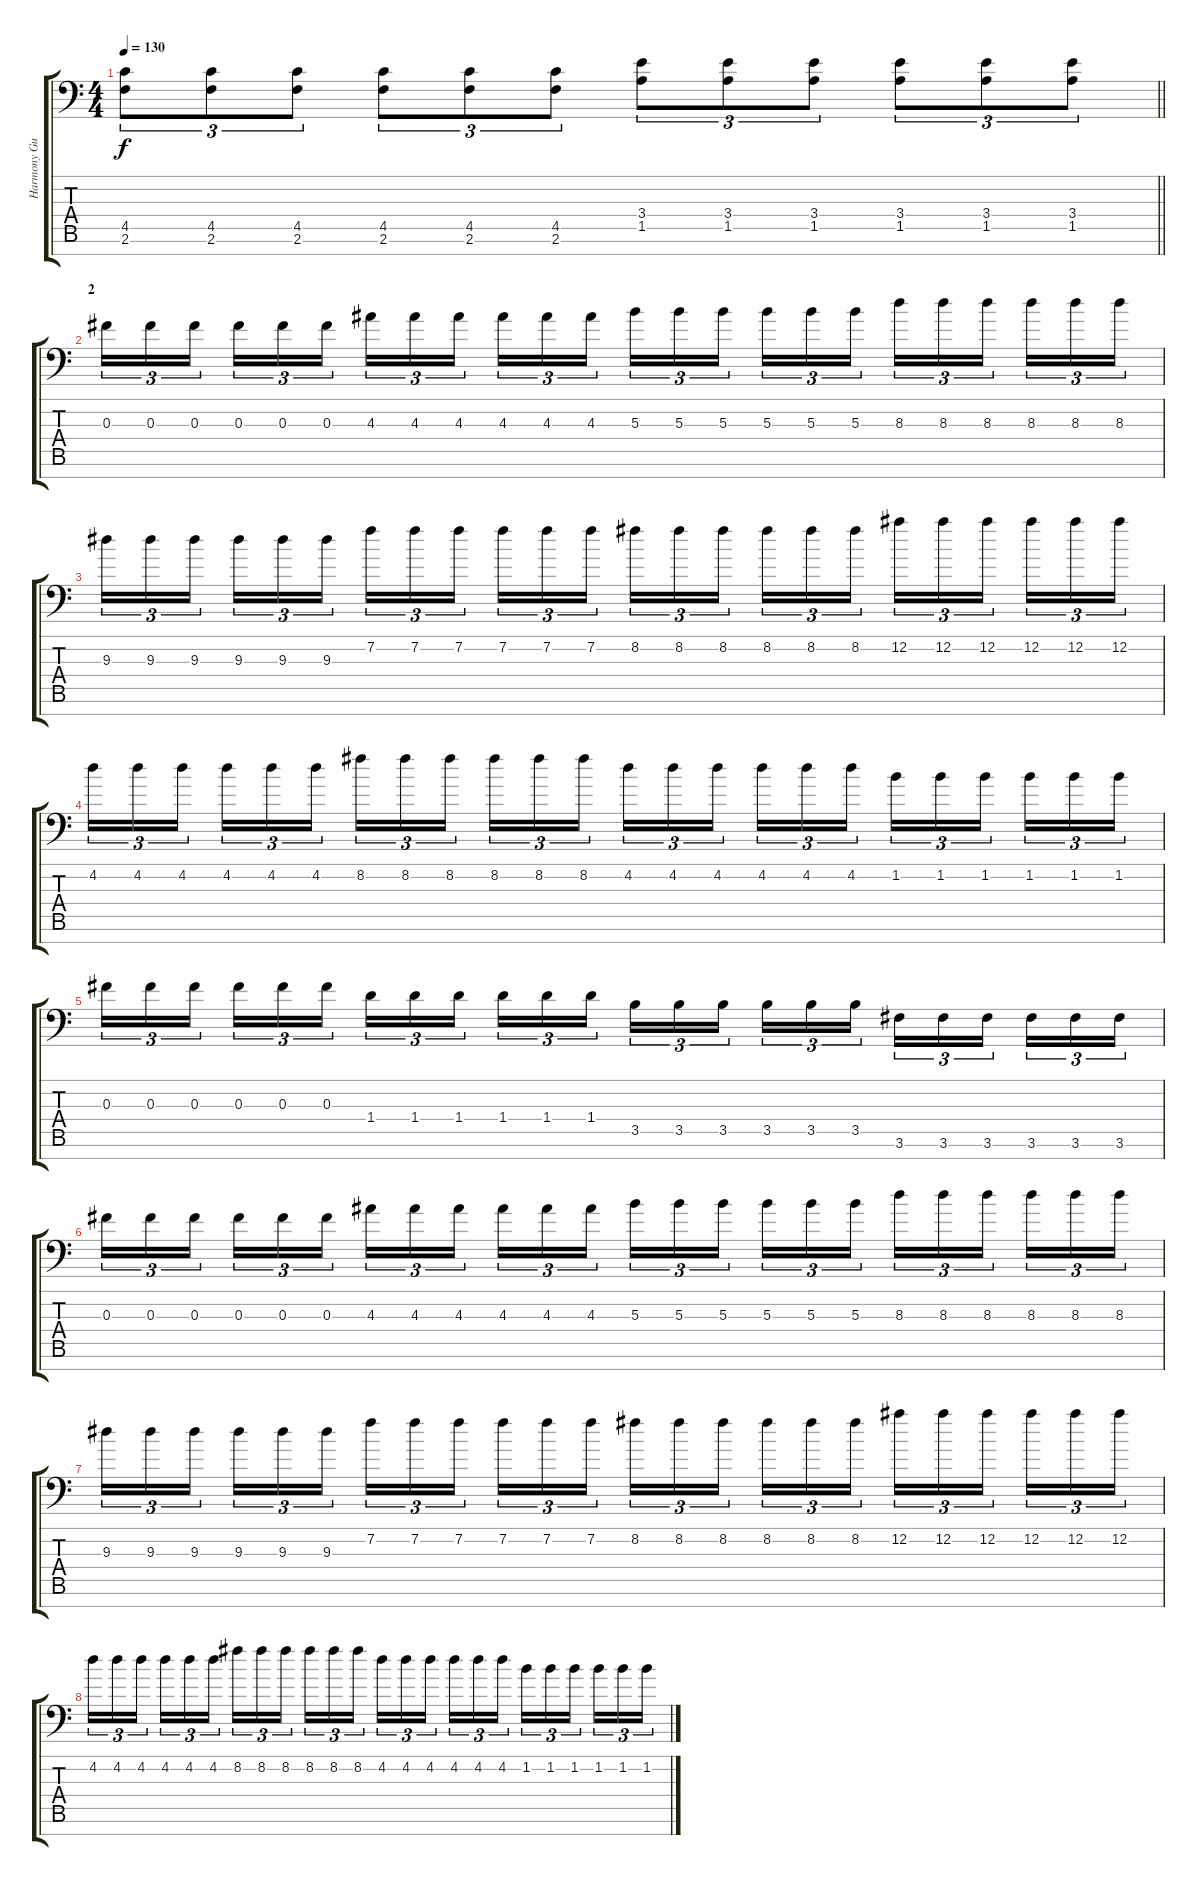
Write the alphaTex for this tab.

\track ("Harmony Guitar" "Harmony Gu") {instrument distortionguitar}
\staff {score tabs}
\tuning (Eb4 Bb3 Gb3 Db3 Ab2 Eb2 Bb1) {hide}
\ts (4 4)
\tempo 130
\clef f4
\barLineRight lightlight
\ks c
(4.5 2.6).8{tu (3 2) dy f} (4.5 2.6).8{tu (3 2)} (4.5 2.6).8{tu (3 2)} (4.5 2.6).8{tu (3 2)} (4.5 2.6).8{tu (3 2)} (4.5 2.6).8{tu (3 2)} (3.4 1.5).8{tu (3 2)} (3.4 1.5).8{tu (3 2)} (3.4 1.5).8{tu (3 2)} (3.4 1.5).8{tu (3 2)} (3.4 1.5).8{tu (3 2)} (3.4 1.5).8{tu (3 2)} |
\section ("" "2")
0.3.16{tu (3 2)} 0.3.16{tu (3 2)} 0.3.16{tu (3 2) beam splitsecondary} 0.3.16{tu (3 2)} 0.3.16{tu (3 2)} 0.3.16{tu (3 2)} 4.3.16{tu (3 2)} 4.3.16{tu (3 2)} 4.3.16{tu (3 2) beam splitsecondary} 4.3.16{tu (3 2)} 4.3.16{tu (3 2)} 4.3.16{tu (3 2)} 5.3.16{tu (3 2)} 5.3.16{tu (3 2)} 5.3.16{tu (3 2) beam splitsecondary} 5.3.16{tu (3 2)} 5.3.16{tu (3 2)} 5.3.16{tu (3 2)} 8.3.16{tu (3 2)} 8.3.16{tu (3 2)} 8.3.16{tu (3 2) beam splitsecondary} 8.3.16{tu (3 2)} 8.3.16{tu (3 2)} 8.3.16{tu (3 2)} |
9.3.16{tu (3 2)} 9.3.16{tu (3 2)} 9.3.16{tu (3 2) beam splitsecondary} 9.3.16{tu (3 2)} 9.3.16{tu (3 2)} 9.3.16{tu (3 2)} 7.2.16{tu (3 2)} 7.2.16{tu (3 2)} 7.2.16{tu (3 2) beam splitsecondary} 7.2.16{tu (3 2)} 7.2.16{tu (3 2)} 7.2.16{tu (3 2)} 8.2.16{tu (3 2)} 8.2.16{tu (3 2)} 8.2.16{tu (3 2) beam splitsecondary} 8.2.16{tu (3 2)} 8.2.16{tu (3 2)} 8.2.16{tu (3 2)} 12.2.16{tu (3 2)} 12.2.16{tu (3 2)} 12.2.16{tu (3 2) beam splitsecondary} 12.2.16{tu (3 2)} 12.2.16{tu (3 2)} 12.2.16{tu (3 2)} |
4.2.16{tu (3 2)} 4.2.16{tu (3 2)} 4.2.16{tu (3 2) beam splitsecondary} 4.2.16{tu (3 2)} 4.2.16{tu (3 2)} 4.2.16{tu (3 2)} 8.2.16{tu (3 2)} 8.2.16{tu (3 2)} 8.2.16{tu (3 2) beam splitsecondary} 8.2.16{tu (3 2)} 8.2.16{tu (3 2)} 8.2.16{tu (3 2)} 4.2.16{tu (3 2)} 4.2.16{tu (3 2)} 4.2.16{tu (3 2) beam splitsecondary} 4.2.16{tu (3 2)} 4.2.16{tu (3 2)} 4.2.16{tu (3 2)} 1.2.16{tu (3 2)} 1.2.16{tu (3 2)} 1.2.16{tu (3 2) beam splitsecondary} 1.2.16{tu (3 2)} 1.2.16{tu (3 2)} 1.2.16{tu (3 2)} |
0.3.16{tu (3 2)} 0.3.16{tu (3 2)} 0.3.16{tu (3 2) beam splitsecondary} 0.3.16{tu (3 2)} 0.3.16{tu (3 2)} 0.3.16{tu (3 2)} 1.4.16{tu (3 2)} 1.4.16{tu (3 2)} 1.4.16{tu (3 2) beam splitsecondary} 1.4.16{tu (3 2)} 1.4.16{tu (3 2)} 1.4.16{tu (3 2)} 3.5.16{tu (3 2)} 3.5.16{tu (3 2)} 3.5.16{tu (3 2) beam splitsecondary} 3.5.16{tu (3 2)} 3.5.16{tu (3 2)} 3.5.16{tu (3 2)} 3.6.16{tu (3 2)} 3.6.16{tu (3 2)} 3.6.16{tu (3 2) beam splitsecondary} 3.6.16{tu (3 2)} 3.6.16{tu (3 2)} 3.6.16{tu (3 2)} |
0.3.16{tu (3 2)} 0.3.16{tu (3 2)} 0.3.16{tu (3 2) beam splitsecondary} 0.3.16{tu (3 2)} 0.3.16{tu (3 2)} 0.3.16{tu (3 2)} 4.3.16{tu (3 2)} 4.3.16{tu (3 2)} 4.3.16{tu (3 2) beam splitsecondary} 4.3.16{tu (3 2)} 4.3.16{tu (3 2)} 4.3.16{tu (3 2)} 5.3.16{tu (3 2)} 5.3.16{tu (3 2)} 5.3.16{tu (3 2) beam splitsecondary} 5.3.16{tu (3 2)} 5.3.16{tu (3 2)} 5.3.16{tu (3 2)} 8.3.16{tu (3 2)} 8.3.16{tu (3 2)} 8.3.16{tu (3 2) beam splitsecondary} 8.3.16{tu (3 2)} 8.3.16{tu (3 2)} 8.3.16{tu (3 2)} |
9.3.16{tu (3 2)} 9.3.16{tu (3 2)} 9.3.16{tu (3 2) beam splitsecondary} 9.3.16{tu (3 2)} 9.3.16{tu (3 2)} 9.3.16{tu (3 2)} 7.2.16{tu (3 2)} 7.2.16{tu (3 2)} 7.2.16{tu (3 2) beam splitsecondary} 7.2.16{tu (3 2)} 7.2.16{tu (3 2)} 7.2.16{tu (3 2)} 8.2.16{tu (3 2)} 8.2.16{tu (3 2)} 8.2.16{tu (3 2) beam splitsecondary} 8.2.16{tu (3 2)} 8.2.16{tu (3 2)} 8.2.16{tu (3 2)} 12.2.16{tu (3 2)} 12.2.16{tu (3 2)} 12.2.16{tu (3 2) beam splitsecondary} 12.2.16{tu (3 2)} 12.2.16{tu (3 2)} 12.2.16{tu (3 2)} |
4.2.16{tu (3 2)} 4.2.16{tu (3 2)} 4.2.16{tu (3 2) beam splitsecondary} 4.2.16{tu (3 2)} 4.2.16{tu (3 2)} 4.2.16{tu (3 2)} 8.2.16{tu (3 2)} 8.2.16{tu (3 2)} 8.2.16{tu (3 2) beam splitsecondary} 8.2.16{tu (3 2)} 8.2.16{tu (3 2)} 8.2.16{tu (3 2)} 4.2.16{tu (3 2)} 4.2.16{tu (3 2)} 4.2.16{tu (3 2) beam splitsecondary} 4.2.16{tu (3 2)} 4.2.16{tu (3 2)} 4.2.16{tu (3 2)} 1.2.16{tu (3 2)} 1.2.16{tu (3 2)} 1.2.16{tu (3 2) beam splitsecondary} 1.2.16{tu (3 2)} 1.2.16{tu (3 2)} 1.2.16{tu (3 2)}
